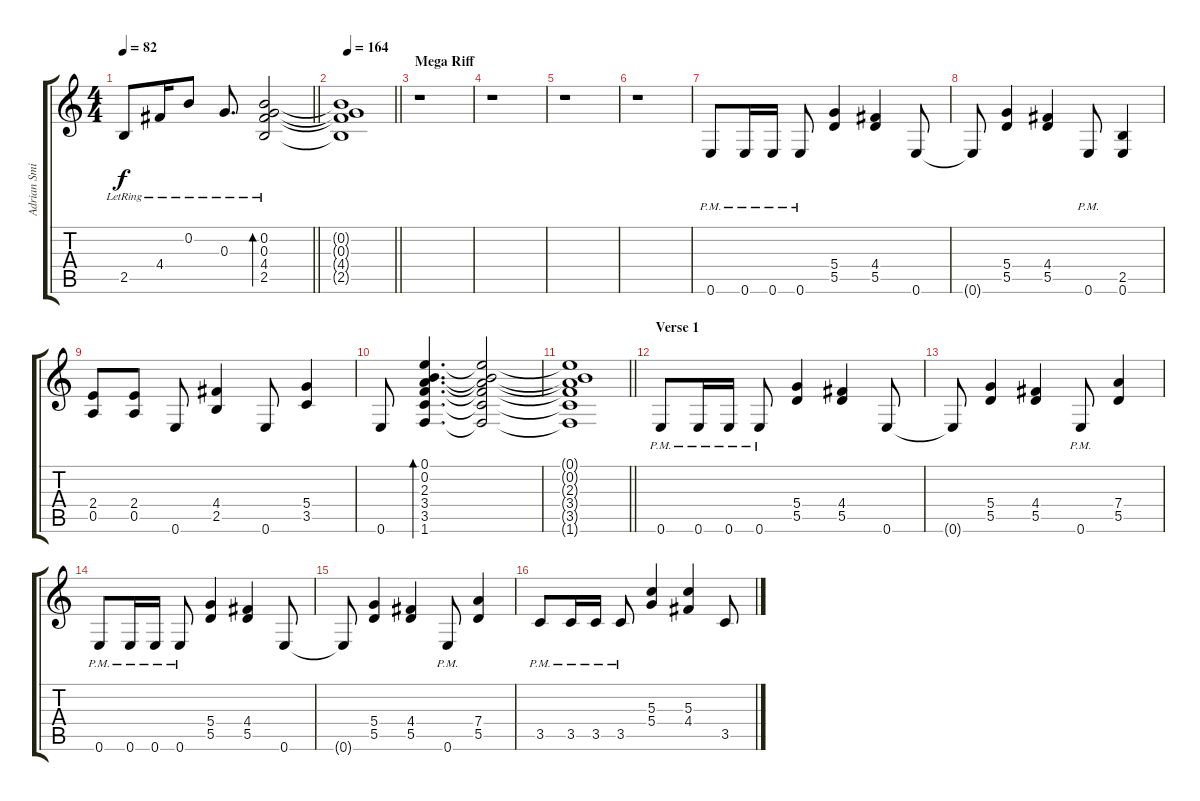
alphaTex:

\track ("Adrian Smith" "Adrian Smi") {instrument overdrivenguitar}
\staff {score tabs}
\tuning (E4 B3 G3 D3 A2 E2) {hide}
\ts (4 4)
\tempo 82
\clef g2
\barLineRight lightlight
\ks c
2.5{lr}.8{dy f} 4.4{lr}.16 0.2{lr}.8 0.3{lr}.8{d} (0.2{lr} 0.3{lr} 4.4{lr} 2.5{lr}).2{bd 240} |
\tempo 164
\barLineRight lightlight
(0.2{t} 0.3{t} 4.4{t} 2.5{t}).1 |
\section ("" "Mega Riff")
r.1 |
r.1 |
r.1 |
r.1 |
0.6{pm}.8{volume 10 instrument overdrivenguitar} 0.6{pm}.16 0.6{pm}.16 0.6{pm}.8 (5.4 5.5).4 (4.4 5.5).4 0.6.8 |
0.6{t}.8 (5.4 5.5).4 (4.4 5.5).4 0.6{pm}.8 (2.5 0.6).4 |
(2.4 0.5).8 (2.4 0.5).8 0.6.8 (4.4 2.5).4 0.6.8 (5.4 3.5).4 |
0.6.8 (0.1 0.2 2.3 3.4 3.5 1.6).4{d bd 240} (0.1{t} 0.2{t} 2.3{t} 3.4{t} 3.5{t} 1.6{t}).2 |
\barLineRight lightlight
(0.1{t} 0.2{t} 2.3{t} 3.4{t} 3.5{t} 1.6{t}).1 |
\section ("" "Verse 1")
0.6{pm}.8 0.6{pm}.16 0.6{pm}.16 0.6{pm}.8 (5.4 5.5).4 (4.4 5.5).4 0.6.8 |
0.6{t}.8 (5.4 5.5).4 (4.4 5.5).4 0.6{pm}.8 (7.4 5.5).4 |
0.6{pm}.8 0.6{pm}.16 0.6{pm}.16 0.6{pm}.8 (5.4 5.5).4 (4.4 5.5).4 0.6.8 |
0.6{t}.8 (5.4 5.5).4 (4.4 5.5).4 0.6{pm}.8 (7.4 5.5).4 |
3.5{pm}.8 3.5{pm}.16 3.5{pm}.16 3.5{pm}.8 (5.3 5.4).4 (5.3 4.4).4 3.5.8
